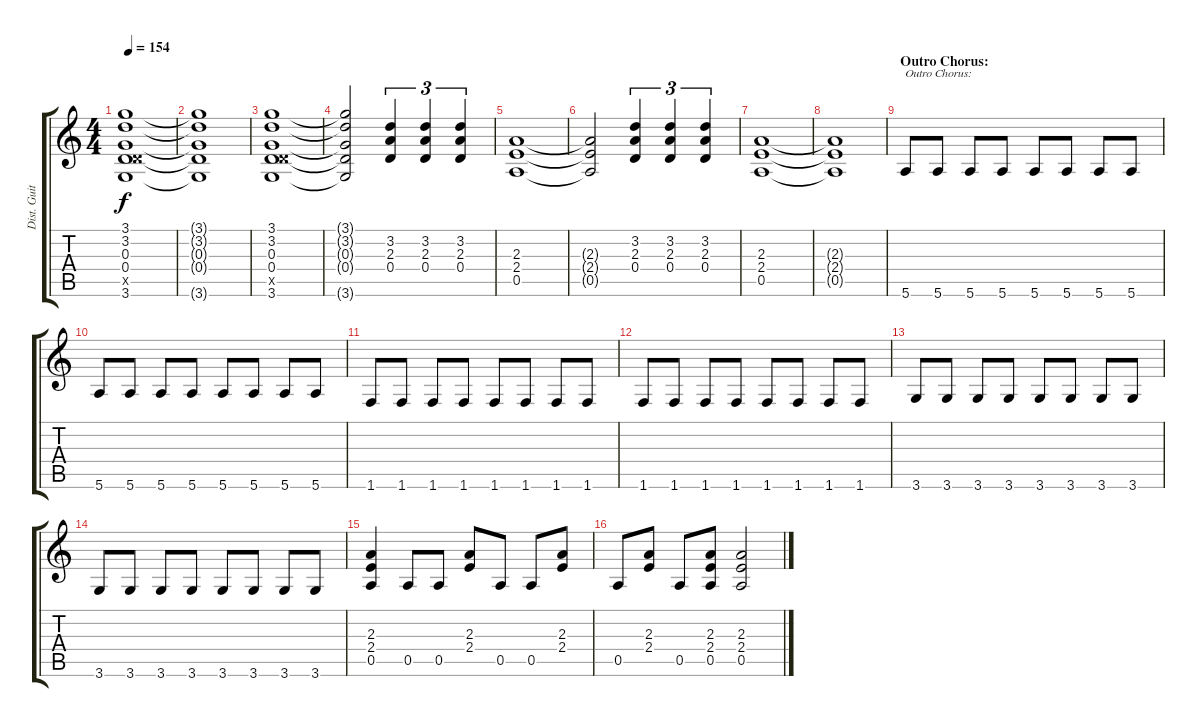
\track ("Dist. Guitar 2" "Dist. Guit") {instrument distortionguitar}
\staff {score tabs}
\tuning (E4 B3 G3 D3 A2 E2) {hide}
\ts (4 4)
\tempo 154
\clef g2
\ks c
(3.1 3.2 0.3 0.4 5.5{x} 3.6).1{dy f} |
(3.1{t} 3.2{t} 0.3{t} 0.4{t} 3.6{t}).1 |
(3.1 3.2 0.3 0.4 5.5{x} 3.6).1 |
(3.1{t} 3.2{t} 0.3{t} 0.4{t} 3.6{t}).2 (3.2 2.3 0.4).4{tu (3 2)} (3.2 2.3 0.4).4{tu (3 2)} (3.2 2.3 0.4).4{tu (3 2)} |
(2.3 2.4 0.5).1 |
(2.3{t} 2.4{t} 0.5{t}).2 (3.2 2.3 0.4).4{tu (3 2)} (3.2 2.3 0.4).4{tu (3 2)} (3.2 2.3 0.4).4{tu (3 2)} |
(2.3 2.4 0.5).1 |
(2.3{t} 2.4{t} 0.5{t}).1 |
\section ("" "Outro Chorus:")
5.6.8{txt "Outro Chorus:"} 5.6.8 5.6.8 5.6.8 5.6.8 5.6.8 5.6.8 5.6.8 |
5.6.8 5.6.8 5.6.8 5.6.8 5.6.8 5.6.8 5.6.8 5.6.8 |
1.6.8 1.6.8 1.6.8 1.6.8 1.6.8 1.6.8 1.6.8 1.6.8 |
1.6.8 1.6.8 1.6.8 1.6.8 1.6.8 1.6.8 1.6.8 1.6.8 |
3.6.8 3.6.8 3.6.8 3.6.8 3.6.8 3.6.8 3.6.8 3.6.8 |
3.6.8 3.6.8 3.6.8 3.6.8 3.6.8 3.6.8 3.6.8 3.6.8 |
(2.3 2.4 0.5).4 0.5.8 0.5.8 (2.3 2.4).8 0.5.8 0.5.8 (2.3 2.4).8 |
0.5.8 (2.3 2.4).8 0.5.8 (2.3 2.4 0.5).8 (2.3 2.4 0.5).2
